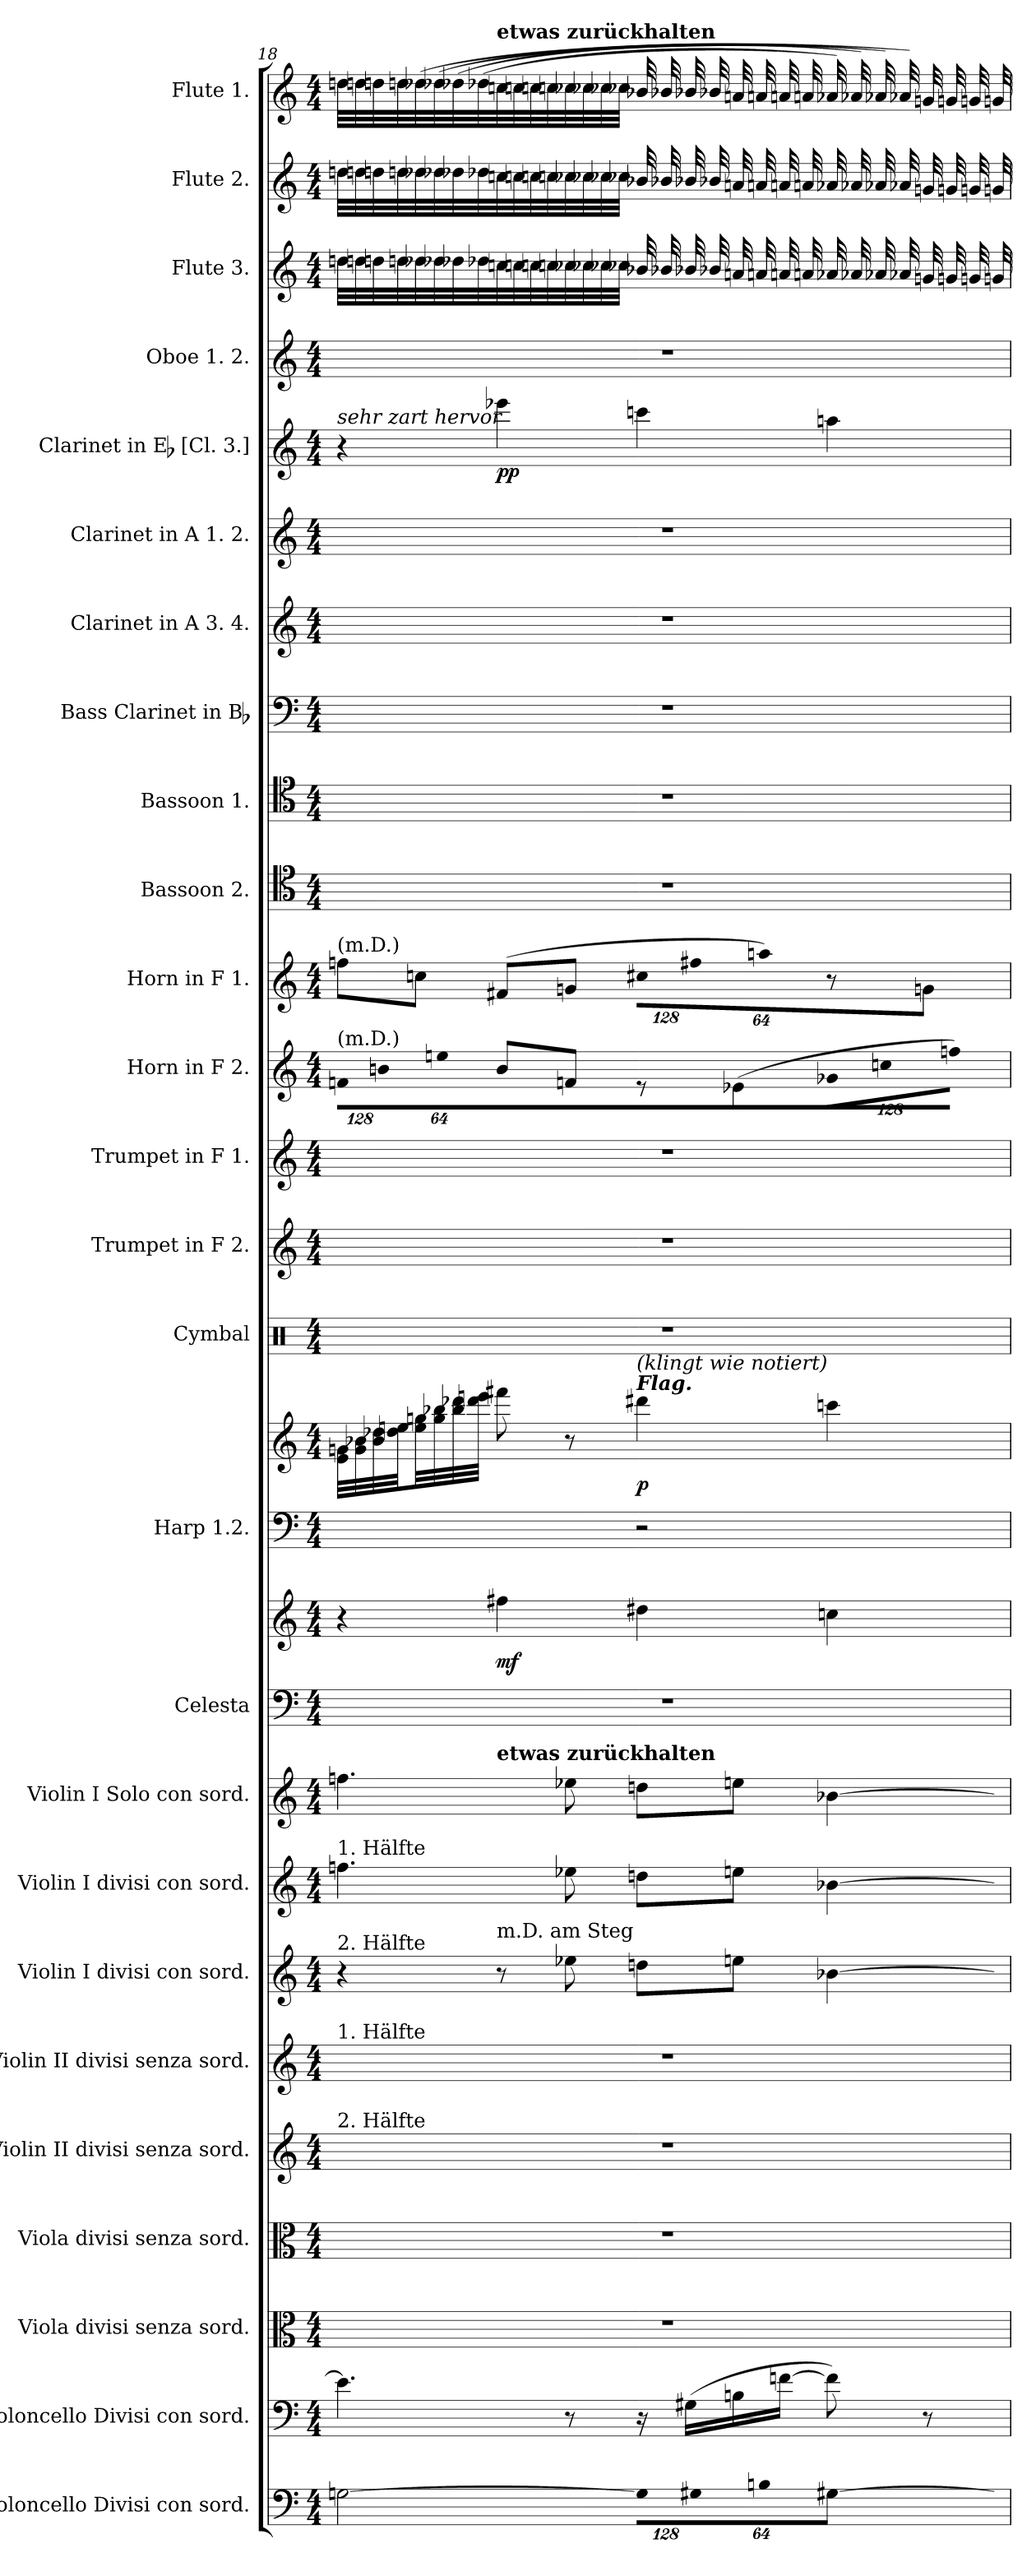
**kern	**kern	**kern	**kern	**kern	**kern	**kern	**kern	**kern	**kern	**kern	**dynam	**kern	**kern	**dynam	**kern	**kern	**kern	**kern	**kern	**kern	**kern	**kern	**kern	**kern	**kern	**dynam	**kern	**kern	**kern	**kern
*part26	*part25	*part24	*part23	*part22	*part21	*part20	*part19	*part18	*part17	*part17	*part17	*part16	*part16	*part16	*part15	*part14	*part13	*part12	*part11	*part10	*part9	*part8	*part7	*part6	*part5	*part5	*part4	*part3	*part2	*part1
*staff28	*staff27	*staff26	*staff25	*staff24	*staff23	*staff22	*staff21	*staff20	*staff19	*staff18	*staff18/19	*staff17	*staff16	*staff16/17	*staff15	*staff14	*staff13	*staff12	*staff11	*staff10	*staff9	*staff8	*staff7	*staff6	*staff5	*staff5	*staff4	*staff3	*staff2	*staff1
*I"Violoncello Divisi con sord.	*I"Violoncello Divisi con sord.	*I"Viola divisi senza sord.	*I"Viola divisi senza sord.	*I"Violin II divisi senza sord.	*I"Violin II divisi senza sord.	*I"Violin I divisi con sord.	*I"Violin I divisi con sord.	*I"Violin I Solo con sord.	*I"Celesta	*	*	*I"Harp 1.2.	*	*	*I"Cymbal	*I"Trumpet in F 2.	*I"Trumpet in F 1.	*I"Horn in F 2.	*I"Horn in F 1.	*I"Bassoon 2.	*I"Bassoon 1.	*I"Bass Clarinet in Bb	*I"Clarinet in A 3. 4.	*I"Clarinet in A 1. 2.	*I"Clarinet in Eb [Cl. 3.]	*	*I"Oboe 1. 2.	*I"Flute 3.	*I"Flute 2.	*I"Flute 1.
*I'Vc.	*I'Vc.	*I'Vla.	*I'Vla.	*I'Vln. II	*I'Vln. II	*I'Vln. I	*I'Vln. I	*I'Vln. I Solo	*I'Cel.	*	*	*I'Hp.	*	*	*I'Cym.	*	*	*	*	*I'Bsn. 2.	*I'Bsn. 1.	*I'B Cl.	*I'Cl. 3.4.	*I'Cl. 1.2.	*	*	*I'Ob. 1.2.	*I'Fl. 3.	*I'Fl. 2.	*I'Fl. 1.
!!LO:PB:g=z
*clefF4	*clefF4	*clefC3	*clefC3	*clefG2	*clefG2	*clefG2	*clefG2	*clefG2	*clefF4	*clefG2	*	*clefF4	*clefG2	*	*clefX	*clefG2	*clefG2	*clefG2	*clefG2	*clefC4	*clefC4	*clefF4	*clefG2	*clefG2	*clefG2	*	*clefG2	*clefG2	*clefG2	*clefG2
*	*	*	*	*	*	*	*	*	*ITrd-7c-12	*ITrd-7c-12	*	*	*	*	*	*ITrd-3c-5	*ITrd-3c-5	*ITrd4c7	*ITrd4c7	*	*	*ITrd1c2	*ITrd2c3	*ITrd2c3	*ITrd-2c-3	*	*	*	*	*
*k[]	*k[]	*k[]	*k[]	*k[]	*k[]	*k[]	*k[]	*k[]	*k[]	*k[]	*	*k[]	*k[]	*	*k[]	*k[b-]	*k[b-]	*k[b-]	*k[b-]	*k[]	*k[]	*k[b-e-]	*k[f#c#g#]	*k[f#c#g#]	*k[b-e-a-]	*	*k[]	*k[]	*k[]	*k[]
*M4/4	*M4/4	*M4/4	*M4/4	*M4/4	*M4/4	*M4/4	*M4/4	*M4/4	*M4/4	*M4/4	*	*M4/4	*M4/4	*	*M4/4	*M4/4	*M4/4	*M4/4	*M4/4	*M4/4	*M4/4	*M4/4	*M4/4	*M4/4	*M4/4	*	*M4/4	*M4/4	*M4/4	*M4/4
=18	=18	=18	=18	=18	=18	=18	=18	=18	=18	=18	=18	=18	=18	=18	=18	=18	=18	=18	=18	=18	=18	=18	=18	=18	=18	=18	=18	=18	=18	=18
*	*	*	*	*	*	*	*	*	*	*	*	*	*^	*	*	*	*	*	*	*	*	*	*	*	*	*	*	*	*	*
*	*	*	*	*	*	*	*	*	*	*	*	*	*	*	*	*	*	*	*Xbrackettup	*	*	*	*	*	*	*	*	*	*	*	*
!	!	!	!	!	!	!	!	!	!	!	!	!	!	!	!	!	!	!	!	!	!	!	!	!	!	!LO:TX:a:i:t=sehr zart hervor	!	!	!	!	!
!	!	!	!	!	!	!	!	!	!	!	!	!	!	!	!	!	!	!	!	!LO:TX:a:t=(m.D.)	!	!	!	!	!	!	!	!	!	!	!
!	!	!	!	!	!	!	!	!	!	!	!	!	!	!	!	!	!	!	!LO:TX:a:t=(m.D.)	!	!	!	!	!	!	!	!	!	!	!	!
!	!	!	!	!	!	!	!LO:TX:a:t=1. Hälfte	!	!	!	!	!	!	!	!	!	!	!	!	!	!	!	!	!	!	!	!	!	!	!	!
!	!	!	!	!	!	!LO:TX:a:t=2. Hälfte	!	!	!	!	!	!	!	!	!	!	!	!	!	!	!	!	!	!	!	!	!	!	!	!	!
!	!	!	!	!	!LO:TX:a:t=1. Hälfte	!	!	!	!	!	!	!	!	!	!	!	!	!	!	!	!	!	!	!	!	!	!	!	!	!	!
!	!	!	!	!LO:TX:a:t=2. Hälfte	!	!	!	!	!	!	!	!	!	!	!	!	!	!	!	!	!	!	!	!	!	!	!	!	!	!	!
!	!	!	!	!	!	!	!	!	!	!	!	!	!	!	!	!	!	!	!LO:N:vis=8	!	!	!	!	!	!	!	!	!	!	!	!
*	*	*	*	*	*	*	*	*^	*	*	*	*	*	*	*	*	*	*	*	*	*	*	*	*	*	*	*	*	*	*	*
*	*	*	*	*	*	*	*	*	*	*	*	*	*	*	*	*	*	*	*	*	*	*	*	*	*	*	*	*	*	*tremolo	*	*
*	*	*	*	*	*	*	*	*	*	*	*	*	*	*	*	*	*	*	*	*	*	*	*	*	*	*	*	*	*	*	*tremolo	*
*	*	*	*	*	*	*	*	*	*	*	*	*	*	*	*	*	*	*	*	*	*	*	*	*	*	*	*	*	*	*	*	*tremolo
[>2Gni\	4.eni\]	1r	1r	1r	1r	4r	4.ffni\	4.ffni\	4ryy	1r	4r	.	2ryy	4.ryy	32ei\ 32gniLL	.	1r	1r	1r	1024%85B-Xi\L	8b-Xi\L	1r	1r	1r	1r	1r	4r	.	1r	32ddni\	32ddni\	32ddni\
.	.	.	.	.	.	.	.	.	.	.	.	.	.	.	32gi\ 32b-Xi	.	.	.	.	.	.	.	.	.	.	.	.	.	.	32ddni\	32ddni\	32ddni\
.	.	.	.	.	.	.	.	.	.	.	.	.	.	.	32b-i\ 32dd-Xi	.	.	.	.	.	.	.	.	.	.	.	.	.	.	32ddni\	32ddni\	32ddni\
!	!	!	!	!	!	!	!	!	!	!	!	!	!	!	!	!	!	!	!	!LO:N:vis=8	!	!	!	!	!	!	!	!	!	!	!	!
.	.	.	.	.	.	.	.	.	.	.	.	.	.	.	.	.	.	.	.	1024%85eni\	.	.	.	.	.	.	.	.	.	.	.	.
.	.	.	.	.	.	.	.	.	.	.	.	.	.	.	32dd-i\ 32eeniJJ	.	.	.	.	.	.	.	.	.	.	.	.	.	.	32ddni\	32ddni\	32ddni\
.	.	.	.	.	.	.	.	.	.	.	.	.	.	.	32eei\ 32ggniLL	.	.	.	.	.	8fni\J	.	.	.	.	.	.	.	.	32dd-Xi\	32dd-Xi\	(32dd-Xi\
.	.	.	.	.	.	.	.	.	.	.	.	.	.	.	32ggi\ 32bb-Xi	.	.	.	.	.	.	.	.	.	.	.	.	.	.	32dd-Xi\	32dd-Xi\	(32dd-Xi\
!	!	!	!	!	!	!	!	!	!	!	!	!	!	!	!	!	!	!	!	!LO:N:vis=8	!	!	!	!	!	!	!	!	!	!	!	!
.	.	.	.	.	.	.	.	.	.	.	.	.	.	.	.	.	.	.	.	512%43ani\J	.	.	.	.	.	.	.	.	.	.	.	.
.	.	.	.	.	.	.	.	.	.	.	.	.	.	.	32bb-i\ 32ddd-Xi	.	.	.	.	.	.	.	.	.	.	.	.	.	.	32dd-Xi\	32dd-Xi\	(32dd-Xi\
.	.	.	.	.	.	.	.	.	.	.	.	.	.	.	32ddd-i\ 32eeeniJJJ	.	.	.	.	.	.	.	.	.	.	.	.	.	.	32dd-Xi\	32dd-Xi\	(32dd-Xi\
!	!	!	!	!	!	!	!	!	!	!	!	!	!	!	!	!	!	!	!	!	!	!	!	!	!	!	!	!	!	!	!	!LO:TX:a:B:t=etwas zurückhalten
!	!	!	!	!	!	!	!	!	!LO:TX:a:B:t=etwas zurückhalten	!	!	!	!	!	!	!	!	!	!	!	!	!	!	!	!	!	!	!	!	!	!	!
!	!	!	!	!	!	!LO:TX:a:t=m.D. am Steg	!	!	!	!	!	!	!	!	!	!	!	!	!	!	!	!	!	!	!	!	!	!	!	!	!	!
.	.	.	.	.	.	8r	.	.	2.ryy	.	4fff#Xi\	mf	.	.	8fff#Xi\	.	.	.	.	8ei/L	(8Bni/L	.	.	.	.	.	4ggg-Xi\	pp	.	32ccni\	32ccni\	32ccni\
.	.	.	.	.	.	.	.	.	.	.	.	.	.	.	.	.	.	.	.	.	.	.	.	.	.	.	.	.	.	32ccni\	32ccni\	32ccni\
.	.	.	.	.	.	.	.	.	.	.	.	.	.	.	.	.	.	.	.	.	.	.	.	.	.	.	.	.	.	32ccni\	32ccni\	32ccni\
.	.	.	.	.	.	.	.	.	.	.	.	.	.	.	.	.	.	.	.	.	.	.	.	.	.	.	.	.	.	32ccni\	32ccni\	32ccni\
.	8r	.	.	.	.	8ee-Xi\	8ee-Xi\	8ee-Xi\	.	.	.	.	.	8r	2ryy	.	.	.	.	8B-Xi/J	8cni/J	.	.	.	.	.	.	.	.	32cc-Xi\	32cc-Xi\	32cc-Xi\
.	.	.	.	.	.	.	.	.	.	.	.	.	.	.	.	.	.	.	.	.	.	.	.	.	.	.	.	.	.	32cc-Xi\	32cc-Xi\	32cc-Xi\
.	.	.	.	.	.	.	.	.	.	.	.	.	.	.	.	.	.	.	.	.	.	.	.	.	.	.	.	.	.	32cc-Xi\	32cc-Xi\	32cc-Xi\
.	.	.	.	.	.	.	.	.	.	.	.	.	.	.	.	.	.	.	.	.	.	.	.	.	.	.	.	.	.	32cc-Xi\JJJ	32cc-Xi\JJJ	32cc-Xi\JJJ
*Xbrackettup	*	*	*	*	*	*	*	*	*	*	*	*	*	*	*	*	*	*	*	*	*	*	*	*	*	*	*	*	*	*	*	*
!LO:N:vis=8	!	!	!	!	!	!	!	!	!	!	!	!	!	!	!	!	!	!	!	!	!	!	!	!	!	!	!	!	!	!	!	!
*	*	*	*	*	*	*	*	*	*	*	*	*	*	*	*	*	*	*	*	*	*Xbrackettup	*	*	*	*	*	*	*	*	*	*	*
!	!	!	!	!	!	!	!	!	!	!	!	!	!	!LO:TX:a:Bi:t=Flag.	!	!	!	!	!	!	!	!	!	!	!	!	!	!	!	!	!	!
!	!	!	!	!	!	!	!	!	!	!	!	!	!	!LO:TX:i:t=(klingt wie notiert)	!	!	!	!	!	!	!	!	!	!	!	!	!	!	!	!	!	!
!	!	!	!	!	!	!	!	!	!	!	!	!	!	!	!	!	!	!	!	!	!LO:N:vis=8	!	!	!	!	!	!	!	!	!	!	!
1024%85Gi\L]	16r	.	.	.	.	8ddni\L	8ddni\L	8ddni\L	.	.	4ddd#Xi\	.	2r	4ddd#Xi\	.	p	.	.	.	8r	1024%85f#Xi\L	.	.	.	.	.	4eee-Xi\	.	.	32b-Xi/LLL	32b-Xi/LLL	32b-Xi/LLL
.	.	.	.	.	.	.	.	.	.	.	.	.	.	.	.	.	.	.	.	.	.	.	.	.	.	.	.	.	.	32b-Xi/	32b-Xi/	32b-Xi/
.	(16G#Xi\LL	.	.	.	.	.	.	.	.	.	.	.	.	.	.	.	.	.	.	.	.	.	.	.	.	.	.	.	.	32b-Xi/	32b-Xi/	32b-Xi/
!LO:N:vis=8	!	!	!	!	!	!	!	!	!	!	!	!	!	!	!	!	!	!	!	!	!LO:N:vis=8	!	!	!	!	!	!	!	!	!	!	!
1024%85G#Xi\	.	.	.	.	.	.	.	.	.	.	.	.	.	.	.	.	.	.	.	.	1024%85bni\	.	.	.	.	.	.	.	.	.	.	.
.	.	.	.	.	.	.	.	.	.	.	.	.	.	.	.	.	.	.	.	.	.	.	.	.	.	.	.	.	.	32b-Xi/	32b-Xi/	32b-Xi/
.	16Bni\	.	.	.	.	8eeni\J	8eeni\J	8eeni\J	.	.	.	.	.	.	.	.	.	.	.	(8A-Xi/	.	.	.	.	.	.	.	.	.	32ani/	32ani/	32ani/
.	.	.	.	.	.	.	.	.	.	.	.	.	.	.	.	.	.	.	.	.	.	.	.	.	.	.	.	.	.	32ani/	32ani/	32ani/
!LO:N:vis=8	!	!	!	!	!	!	!	!	!	!	!	!	!	!	!	!	!	!	!	!	!LO:N:vis=8	!	!	!	!	!	!	!	!	!	!	!
512%43Bni\J	.	.	.	.	.	.	.	.	.	.	.	.	.	.	.	.	.	.	.	.	512%43ddni\J)	.	.	.	.	.	.	.	.	.	.	.
.	[>16fni\JJ	.	.	.	.	.	.	.	.	.	.	.	.	.	.	.	.	.	.	.	.	.	.	.	.	.	.	.	.	32ani/	32ani/	32ani/
.	.	.	.	.	.	.	.	.	.	.	.	.	.	.	.	.	.	.	.	.	.	.	.	.	.	.	.	.	.	32ani/	32ani/	32ani/
!	!	!	!	!	!	!	!	!	!	!	!	!	!	!	!	!	!	!	!	!LO:N:vis=8	!	!	!	!	!	!	!	!	!	!	!	!
[>4G#Xi\	8fi\])	.	.	.	.	[>4b-Xi\	[>4b-Xi\	[>4b-Xi\	.	.	4cccni\	.	.	4cccni\	.	.	.	.	.	1024%85c-Xi\L	8r	.	.	.	.	.	4cccni\	.	.	32a-Xi/	32a-Xi/	32a-Xi/)
.	.	.	.	.	.	.	.	.	.	.	.	.	.	.	.	.	.	.	.	.	.	.	.	.	.	.	.	.	.	32a-Xi/	32a-Xi/	32a-Xi/)
.	.	.	.	.	.	.	.	.	.	.	.	.	.	.	.	.	.	.	.	.	.	.	.	.	.	.	.	.	.	32a-Xi/	32a-Xi/	32a-Xi/)
!	!	!	!	!	!	!	!	!	!	!	!	!	!	!	!	!	!	!	!	!LO:N:vis=8	!	!	!	!	!	!	!	!	!	!	!	!
.	.	.	.	.	.	.	.	.	.	.	.	.	.	.	.	.	.	.	.	1024%85fni\	.	.	.	.	.	.	.	.	.	.	.	.
.	.	.	.	.	.	.	.	.	.	.	.	.	.	.	.	.	.	.	.	.	.	.	.	.	.	.	.	.	.	32a-Xi/	32a-Xi/	32a-Xi/)
.	8r	.	.	.	.	.	.	.	.	.	.	.	.	.	8ryy	.	.	.	.	.	8cni/	.	.	.	.	.	.	.	.	32gni/	32gni/	32gni/
.	.	.	.	.	.	.	.	.	.	.	.	.	.	.	.	.	.	.	.	.	.	.	.	.	.	.	.	.	.	32gni/	32gni/	32gni/
!	!	!	!	!	!	!	!	!	!	!	!	!	!	!	!	!	!	!	!	!LO:N:vis=8	!	!	!	!	!	!	!	!	!	!	!	!
.	.	.	.	.	.	.	.	.	.	.	.	.	.	.	.	.	.	.	.	512%43b-Xi\J)	.	.	.	.	.	.	.	.	.	.	.	.
.	.	.	.	.	.	.	.	.	.	.	.	.	.	.	.	.	.	.	.	.	.	.	.	.	.	.	.	.	.	32gni/	32gni/	32gni/
.	.	.	.	.	.	.	.	.	.	.	.	.	.	.	.	.	.	.	.	.	.	.	.	.	.	.	.	.	.	32gni/	32gni/	32gni/
*	*	*	*	*	*	*	*	*	*	*	*	*	*	*	*	*	*	*	*	*	*	*	*	*	*	*	*	*	*	*	*	*Xtremolo
*	*	*	*	*	*	*	*	*	*	*	*	*	*	*	*	*	*	*	*	*	*	*	*	*	*	*	*	*	*	*	*Xtremolo	*
*	*	*	*	*	*	*	*	*	*	*	*	*	*	*	*	*	*	*	*	*	*	*	*	*	*	*	*	*	*	*Xtremolo	*	*
*	*	*	*	*	*	*	*	*v	*v	*	*	*	*	*v	*v	*	*	*	*	*	*	*	*	*	*	*	*	*	*	*	*	*
=	=	=	=	=	=	=	=	=	=	=	=	=	=	=	=	=	=	=	=	=	=	=	=	=	=	=	=	=	=	=
*-	*-	*-	*-	*-	*-	*-	*-	*-	*-	*-	*-	*-	*-	*-	*-	*-	*-	*-	*-	*-	*-	*-	*-	*-	*-	*-	*-	*-	*-	*-
